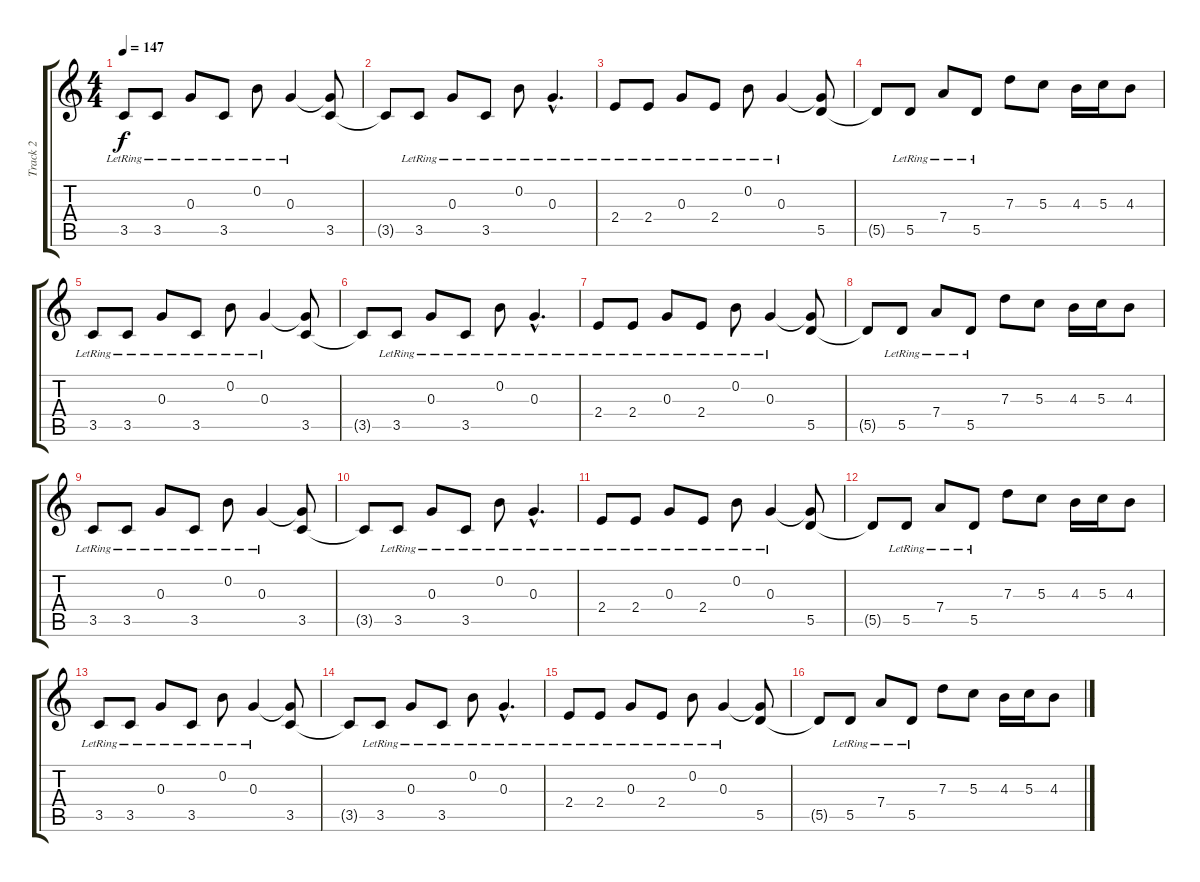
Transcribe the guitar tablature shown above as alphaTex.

\track ("Track 2" "Track 2") {instrument acousticguitarsteel}
\staff {score tabs}
\tuning (E4 B3 G3 D3 A2 E2) {hide}
\ts (4 4)
\tempo 147
\clef g2
\ks c
3.5{lr}.8{dy f} 3.5{lr}.8 0.3{lr}.8 3.5{lr}.8 0.2{lr}.8 0.3{lr}.4 (0.3{t} 3.5).8 |
3.5{t}.8 3.5{lr}.8 0.3{lr}.8 3.5{lr}.8 0.2{lr}.8 0.3{hac lr}.4{d} |
2.4{lr}.8 2.4{lr}.8 0.3{lr}.8 2.4{lr}.8 0.2{lr}.8 0.3{lr}.4 (0.3{t} 5.5).8 |
5.5{t}.8 5.5{lr}.8 7.4{lr}.8 5.5{lr}.8 7.3.8 5.3.8 4.3.16 5.3.16 4.3.8 |
3.5{lr}.8 3.5{lr}.8 0.3{lr}.8 3.5{lr}.8 0.2{lr}.8 0.3{lr}.4 (0.3{t} 3.5).8 |
3.5{t}.8 3.5{lr}.8 0.3{lr}.8 3.5{lr}.8 0.2{lr}.8 0.3{hac lr}.4{d} |
2.4{lr}.8 2.4{lr}.8 0.3{lr}.8 2.4{lr}.8 0.2{lr}.8 0.3{lr}.4 (0.3{t} 5.5).8 |
5.5{t}.8 5.5{lr}.8 7.4{lr}.8 5.5{lr}.8 7.3.8 5.3.8 4.3.16 5.3.16 4.3.8 |
3.5{lr}.8 3.5{lr}.8 0.3{lr}.8 3.5{lr}.8 0.2{lr}.8 0.3{lr}.4 (0.3{t} 3.5).8 |
3.5{t}.8 3.5{lr}.8 0.3{lr}.8 3.5{lr}.8 0.2{lr}.8 0.3{hac lr}.4{d} |
2.4{lr}.8 2.4{lr}.8 0.3{lr}.8 2.4{lr}.8 0.2{lr}.8 0.3{lr}.4 (0.3{t} 5.5).8 |
5.5{t}.8 5.5{lr}.8 7.4{lr}.8 5.5{lr}.8 7.3.8 5.3.8 4.3.16 5.3.16 4.3.8 |
3.5{lr}.8 3.5{lr}.8 0.3{lr}.8 3.5{lr}.8 0.2{lr}.8 0.3{lr}.4 (0.3{t} 3.5).8 |
3.5{t}.8 3.5{lr}.8 0.3{lr}.8 3.5{lr}.8 0.2{lr}.8 0.3{hac lr}.4{d} |
2.4{lr}.8 2.4{lr}.8 0.3{lr}.8 2.4{lr}.8 0.2{lr}.8 0.3{lr}.4 (0.3{t} 5.5).8 |
5.5{t}.8 5.5{lr}.8 7.4{lr}.8 5.5{lr}.8 7.3.8 5.3.8 4.3.16 5.3.16 4.3.8
